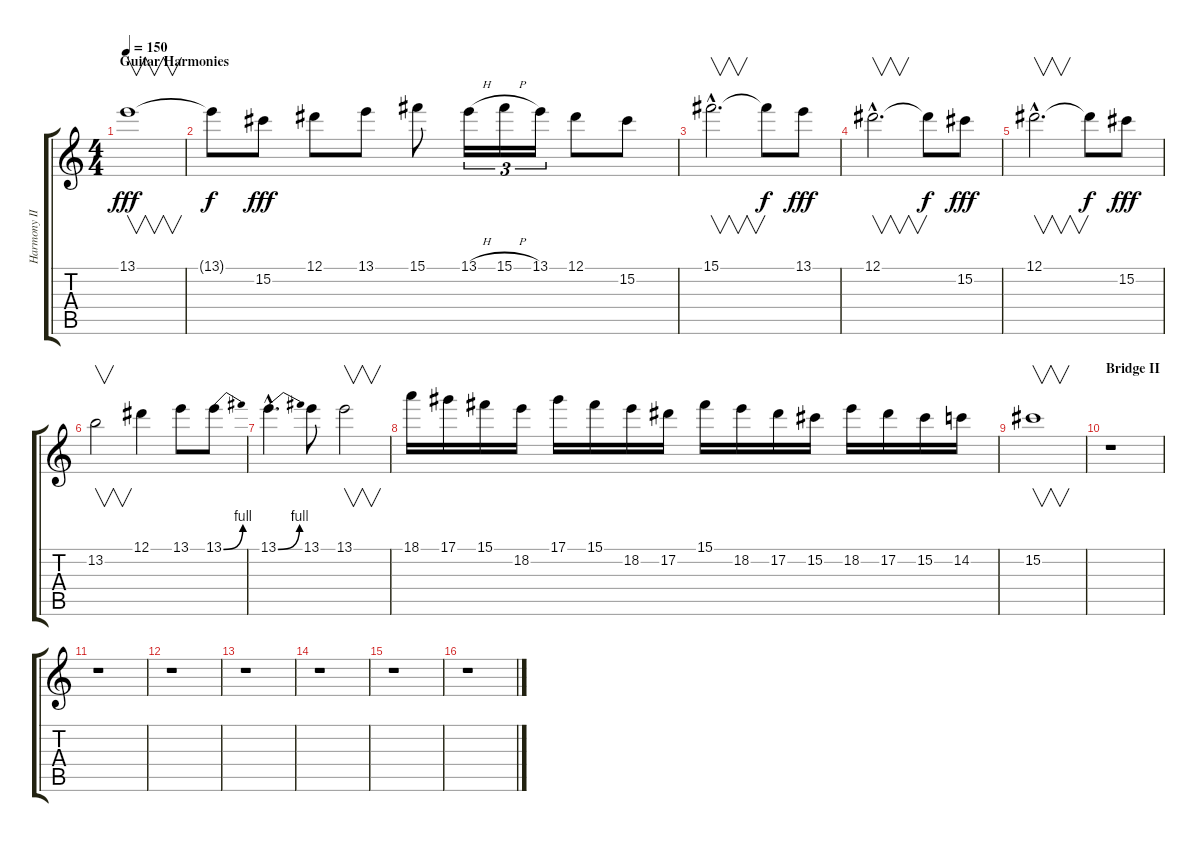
\track ("Harmony II" "Harmony II") {instrument overdrivenguitar}
\staff {score tabs}
\tuning (Eb4 Bb3 Gb3 Db3 Ab2 Eb2) {hide}
\ts (4 4)
\section ("" "Guitar Harmonies")
\tempo 150
\clef g2
\ks c
13.1.1{v dy fff} |
13.1{t}.8{dy f} 15.2.8{dy fff} 12.1.8 13.1.8 15.1.8 13.1{h}.16{tu (3 2)} 15.1{h}.16{tu (3 2)} 13.1.16{tu (3 2)} 12.1.8 15.2.8 |
15.1{hac}.2{v d} 15.1{t}.8{dy f} 13.1.8{dy fff} |
12.1{hac}.2{v d} 12.1{t}.8{dy f} 15.2.8{dy fff} |
12.1{hac}.2{v d} 12.1{t}.8{dy f} 15.2.8{dy fff} |
13.2.2{v} 12.1.4 13.1.8 13.1{be (bend 0 0 60 4)}.8 |
13.1{be (bend 0 0 60 4) hac}.4{d} 13.1.8 13.1.2{v} |
18.1.16 17.1.16 15.1.16 18.2.16 17.1.16 15.1.16 18.2.16 17.2.16 15.1.16 18.2.16 17.2.16 15.2.16 18.2.16 17.2.16 15.2.16 14.2.16 |
15.2.1{v} |
\section ("" "Bridge II")
r.1 |
r.1 |
r.1 |
r.1 |
r.1 |
r.1 |
r.1
